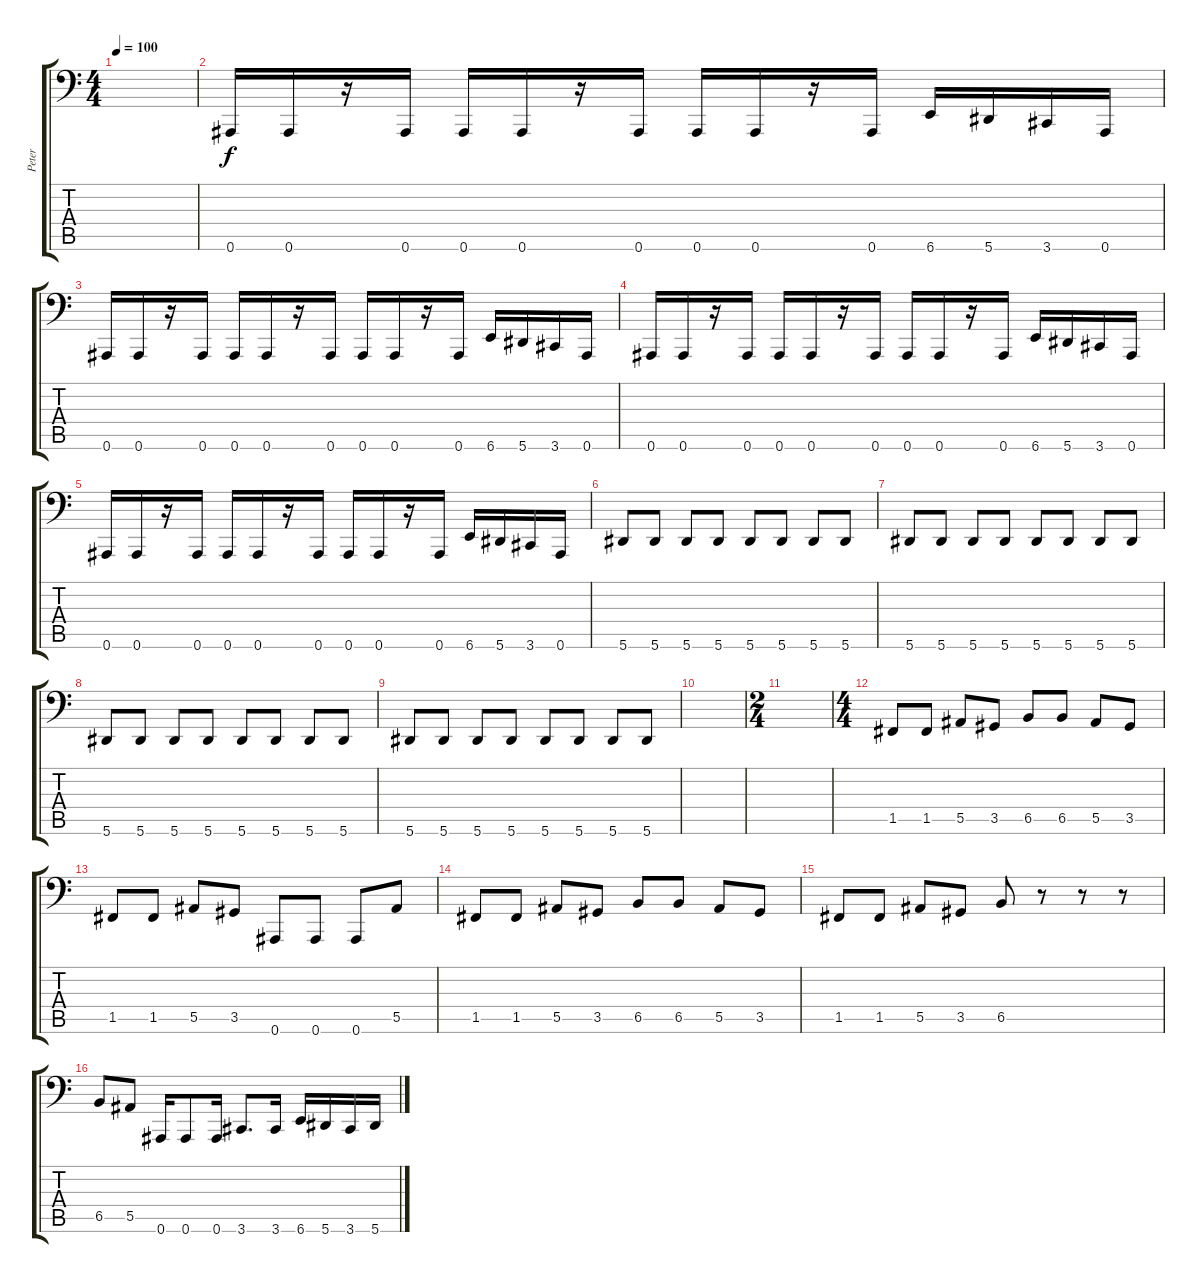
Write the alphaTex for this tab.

\track ("Peter" "Peter") {instrument electricbassfinger}
\staff {score tabs}
\tuning (C3 G2 Eb2 Bb1 F1 Bb0) {hide}
\ts (4 4)
\tempo 100
\clef f4
\ks c
|
0.6.16 0.6.16 r.16 0.6.16 0.6.16 0.6.16 r.16 0.6.16 0.6.16 0.6.16 r.16 0.6.16 6.6.16 5.6.16 3.6.16 0.6.16 |
0.6.16 0.6.16 r.16 0.6.16 0.6.16 0.6.16 r.16 0.6.16 0.6.16 0.6.16 r.16 0.6.16 6.6.16 5.6.16 3.6.16 0.6.16 |
0.6.16 0.6.16 r.16 0.6.16 0.6.16 0.6.16 r.16 0.6.16 0.6.16 0.6.16 r.16 0.6.16 6.6.16 5.6.16 3.6.16 0.6.16 |
0.6.16 0.6.16 r.16 0.6.16 0.6.16 0.6.16 r.16 0.6.16 0.6.16 0.6.16 r.16 0.6.16 6.6.16 5.6.16 3.6.16 0.6.16 |
5.6.8 5.6.8 5.6.8 5.6.8 5.6.8 5.6.8 5.6.8 5.6.8 |
5.6.8 5.6.8 5.6.8 5.6.8 5.6.8 5.6.8 5.6.8 5.6.8 |
5.6.8 5.6.8 5.6.8 5.6.8 5.6.8 5.6.8 5.6.8 5.6.8 |
5.6.8 5.6.8 5.6.8 5.6.8 5.6.8 5.6.8 5.6.8 5.6.8 |
|
\ts (2 4)
|
\ts (4 4)
1.5.8 1.5.8 5.5.8 3.5.8 6.5.8 6.5.8 5.5.8 3.5.8 |
1.5.8 1.5.8 5.5.8 3.5.8 0.6.8 0.6.8 0.6.8 5.5.8 |
1.5.8 1.5.8 5.5.8 3.5.8 6.5.8 6.5.8 5.5.8 3.5.8 |
1.5.8 1.5.8 5.5.8 3.5.8 6.5.8 r.8 r.8 r.8 |
6.5.8 5.5.8 0.6.16 0.6.8 0.6.16 3.6.8{d} 3.6.16 6.6.16 5.6.16 3.6.16 5.6.16
